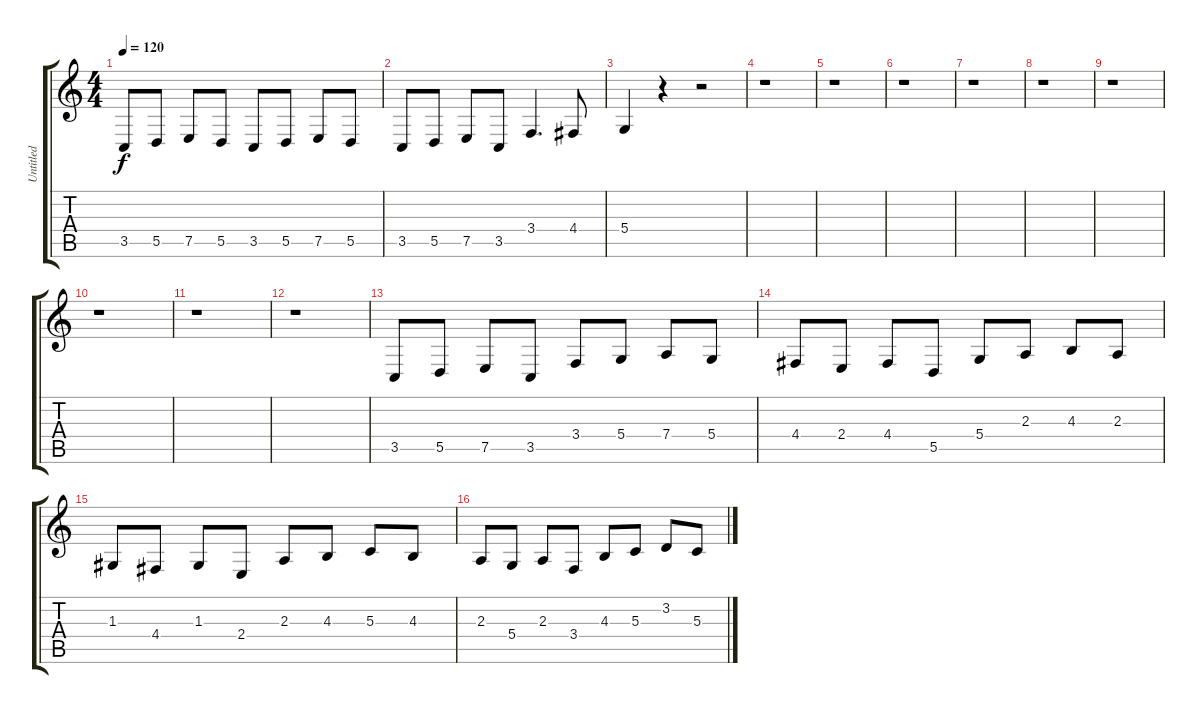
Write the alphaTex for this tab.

\track ("Untitled" "Untitled") {instrument viola}
\staff {score tabs}
\tuning (E4 B3 G3 D3 A2 E2) {hide}
\ts (4 4)
\tempo 120
\clef g2
\ks c
3.5.8{dy f} 5.5.8 7.5.8 5.5.8 3.5.8 5.5.8 7.5.8 5.5.8 |
3.5.8 5.5.8 7.5.8 3.5.8 3.4.4{d} 4.4.8 |
5.4.4 r.4 r.2 |
r.1 |
r.1 |
r.1 |
r.1 |
r.1 |
r.1 |
r.1 |
r.1 |
r.1 |
3.5.8 5.5.8 7.5.8 3.5.8 3.4.8 5.4.8 7.4.8 5.4.8 |
4.4.8 2.4.8 4.4.8 5.5.8 5.4.8 2.3.8 4.3.8 2.3.8 |
1.3.8 4.4.8 1.3.8 2.4.8 2.3.8 4.3.8 5.3.8 4.3.8 |
2.3.8 5.4.8 2.3.8 3.4.8 4.3.8 5.3.8 3.2.8 5.3.8
